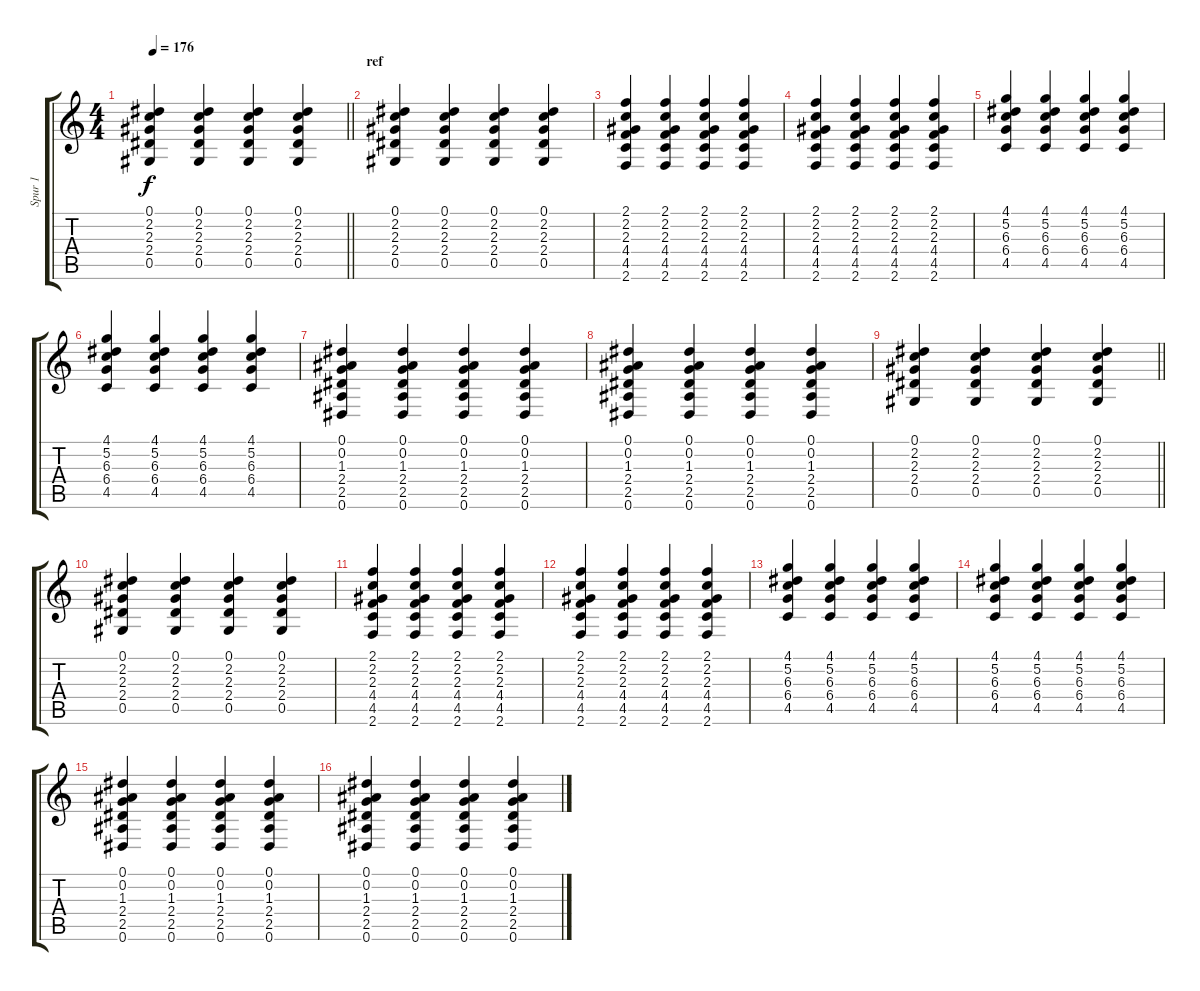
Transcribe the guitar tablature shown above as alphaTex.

\track ("Spur 1" "Spur 1") {instrument overdrivenguitar}
\staff {score tabs}
\tuning (Eb4 Bb3 Gb3 Db3 Ab2 Eb2) {hide}
\ts (4 4)
\tempo 176
\clef g2
\barLineRight lightlight
\ks c
(0.1 2.2 2.3 2.4 0.5).4{dy f} (0.1 2.2 2.3 2.4 0.5).4 (0.1 2.2 2.3 2.4 0.5).4 (0.1 2.2 2.3 2.4 0.5).4 |
\section ("" "ref")
(0.1 2.2 2.3 2.4 0.5).4 (0.1 2.2 2.3 2.4 0.5).4 (0.1 2.2 2.3 2.4 0.5).4 (0.1 2.2 2.3 2.4 0.5).4 |
(2.1 2.2 2.3 4.4 4.5 2.6).4 (2.1 2.2 2.3 4.4 4.5 2.6).4 (2.1 2.2 2.3 4.4 4.5 2.6).4 (2.1 2.2 2.3 4.4 4.5 2.6).4 |
(2.1 2.2 2.3 4.4 4.5 2.6).4 (2.1 2.2 2.3 4.4 4.5 2.6).4 (2.1 2.2 2.3 4.4 4.5 2.6).4 (2.1 2.2 2.3 4.4 4.5 2.6).4 |
(4.1 5.2 6.3 6.4 4.5).4 (4.1 5.2 6.3 6.4 4.5).4 (4.1 5.2 6.3 6.4 4.5).4 (4.1 5.2 6.3 6.4 4.5).4 |
(4.1 5.2 6.3 6.4 4.5).4 (4.1 5.2 6.3 6.4 4.5).4 (4.1 5.2 6.3 6.4 4.5).4 (4.1 5.2 6.3 6.4 4.5).4 |
(0.1 0.2 1.3 2.4 2.5 0.6).4 (0.1 0.2 1.3 2.4 2.5 0.6).4 (0.1 0.2 1.3 2.4 2.5 0.6).4 (0.1 0.2 1.3 2.4 2.5 0.6).4 |
(0.1 0.2 1.3 2.4 2.5 0.6).4 (0.1 0.2 1.3 2.4 2.5 0.6).4 (0.1 0.2 1.3 2.4 2.5 0.6).4 (0.1 0.2 1.3 2.4 2.5 0.6).4 |
\barLineRight lightlight
(0.1 2.2 2.3 2.4 0.5).4 (0.1 2.2 2.3 2.4 0.5).4 (0.1 2.2 2.3 2.4 0.5).4 (0.1 2.2 2.3 2.4 0.5).4 |
(0.1 2.2 2.3 2.4 0.5).4 (0.1 2.2 2.3 2.4 0.5).4 (0.1 2.2 2.3 2.4 0.5).4 (0.1 2.2 2.3 2.4 0.5).4 |
(2.1 2.2 2.3 4.4 4.5 2.6).4 (2.1 2.2 2.3 4.4 4.5 2.6).4 (2.1 2.2 2.3 4.4 4.5 2.6).4 (2.1 2.2 2.3 4.4 4.5 2.6).4 |
(2.1 2.2 2.3 4.4 4.5 2.6).4 (2.1 2.2 2.3 4.4 4.5 2.6).4 (2.1 2.2 2.3 4.4 4.5 2.6).4 (2.1 2.2 2.3 4.4 4.5 2.6).4 |
(4.1 5.2 6.3 6.4 4.5).4 (4.1 5.2 6.3 6.4 4.5).4 (4.1 5.2 6.3 6.4 4.5).4 (4.1 5.2 6.3 6.4 4.5).4 |
(4.1 5.2 6.3 6.4 4.5).4 (4.1 5.2 6.3 6.4 4.5).4 (4.1 5.2 6.3 6.4 4.5).4 (4.1 5.2 6.3 6.4 4.5).4 |
(0.1 0.2 1.3 2.4 2.5 0.6).4 (0.1 0.2 1.3 2.4 2.5 0.6).4 (0.1 0.2 1.3 2.4 2.5 0.6).4 (0.1 0.2 1.3 2.4 2.5 0.6).4 |
(0.1 0.2 1.3 2.4 2.5 0.6).4 (0.1 0.2 1.3 2.4 2.5 0.6).4 (0.1 0.2 1.3 2.4 2.5 0.6).4 (0.1 0.2 1.3 2.4 2.5 0.6).4
